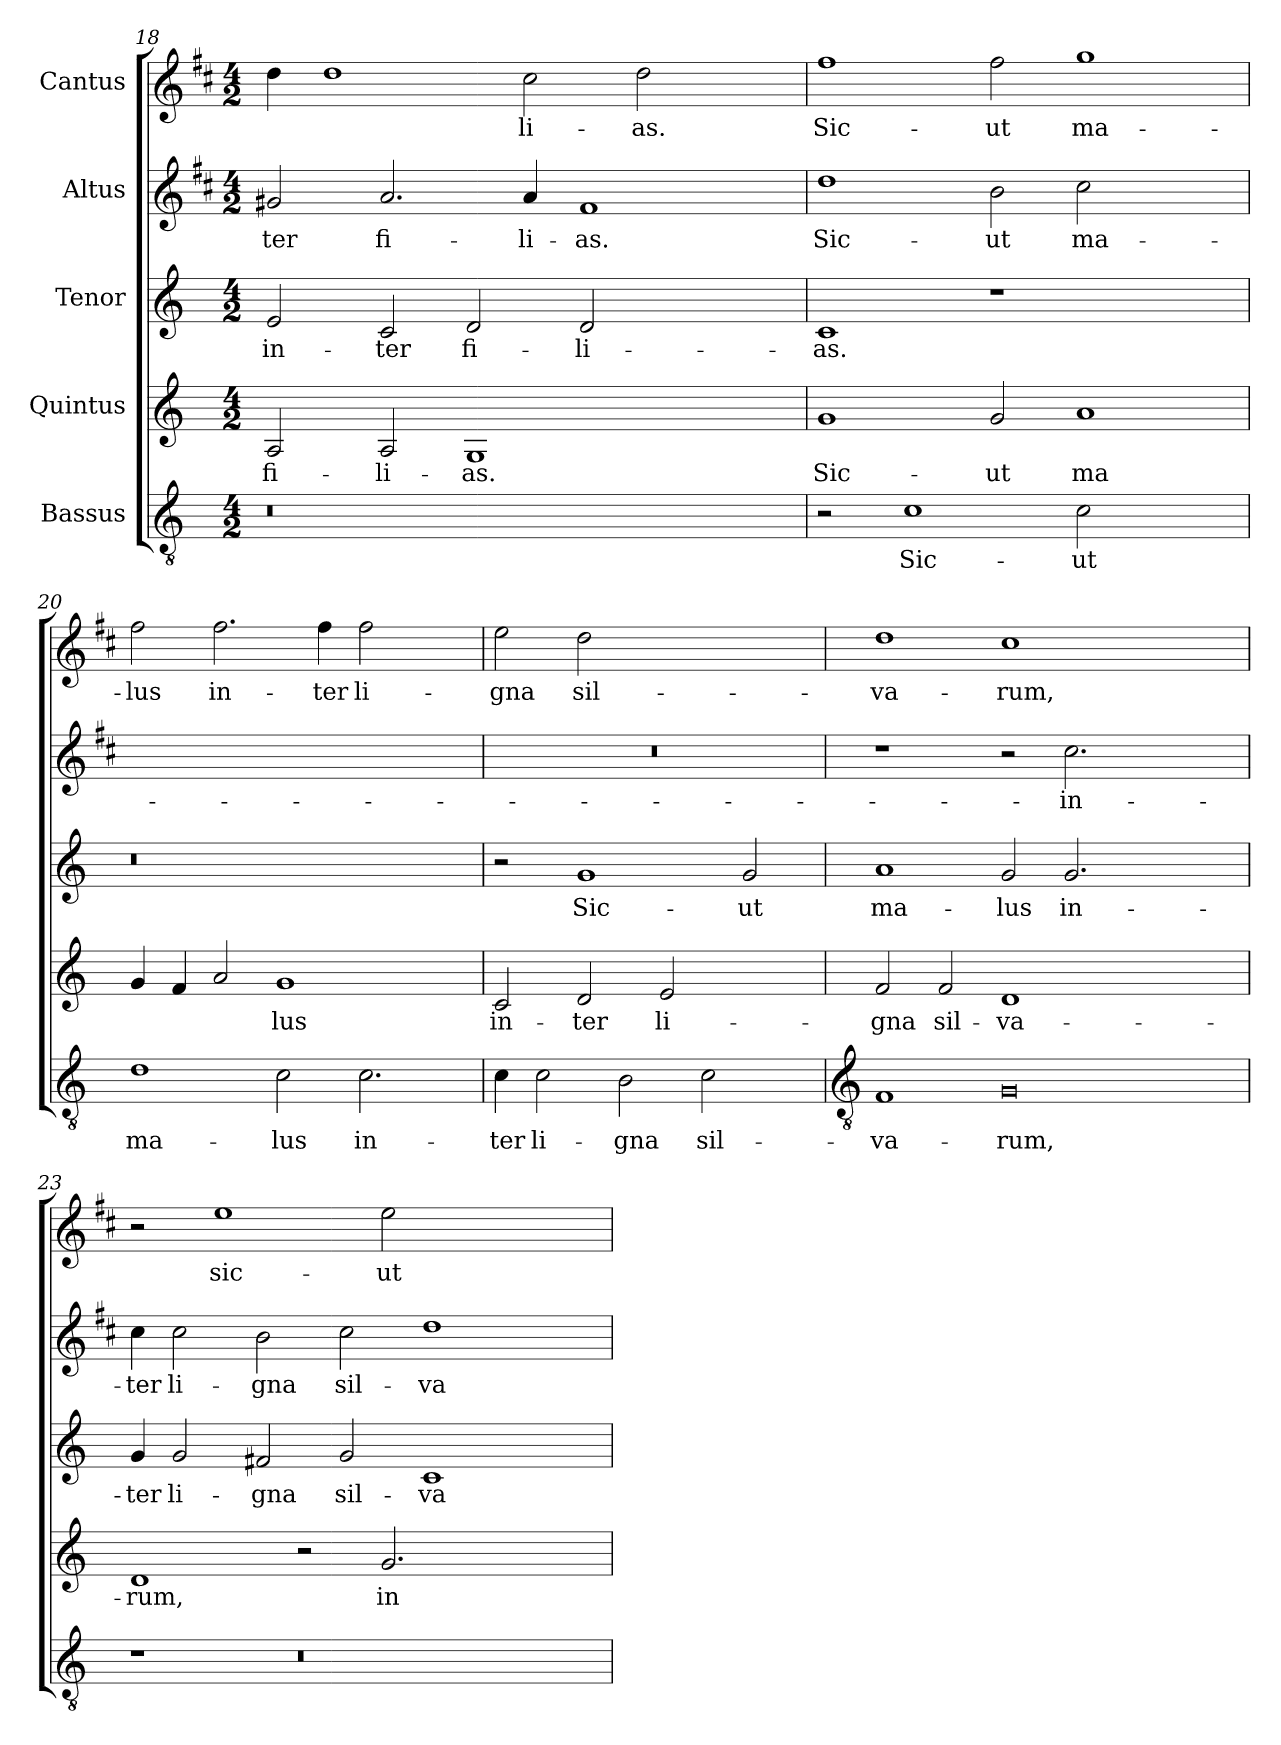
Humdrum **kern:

**kern	**text	**kern	**text	**kern	**text	**kern	**text	**kern	**text
*part5	*part5	*part4	*part4	*part3	*part3	*part2	*part2	*part1	*part1
*staff5	*staff5	*staff4	*staff4	*staff3	*staff3	*staff2	*staff2	*staff1	*staff1
*I"Bassus	*	*I"Quintus	*	*I"Tenor	*	*I"Altus	*	*I"Cantus	*
*clefGv2	*	*clefG2	*	*clefG2	*	*clefG2	*	*clefG2	*
*	*	*	*	*	*	*ITrd1c2	*	*ITrd1c2	*
*k[]	*	*k[]	*	*k[]	*	*k[]	*	*k[]	*
*C:	*	*C:	*	*C:	*	*C:	*	*C:	*
*M4/2	*	*M4/2	*	*M4/2	*	*M4/2	*	*M4/2	*
=18	=18	=18	=18	=18	=18	=18	=18	=18	=18
!	!	!	!LO:LY:b	!	!LO:LY:b	!	!LO:LY:b	!	!
*	*	*	*	*	*	*	*	*^	*
0r	.	2A	fi-	2e	in-	2f#	ter	4cc	0ryy	.
.	.	.	.	.	.	.	.	1cc	.	.
!	!	!	!LO:LY:b	!	!LO:LY:b	!	!LO:LY:b	!	!	!
.	.	2A	-li-	2c	-ter	2.g	fi-	.	.	.
!	!	!	!LO:LY:b	!	!LO:LY:b	!	!	!	!	!
.	.	1G	-as.	2d	fi-	.	.	.	.	.
!	!	!	!	!	!	!	!LO:LY:b	!	!	!LO:LY:b
.	.	.	.	.	.	4g	-li-	2b	.	li-
!	!	!	!	!	!LO:LY:b	!	!LO:LY:b	!	!	!
.	.	.	.	2d	-li-	1e	-as.	.	.	.
!	!	!	!	!	!	!	!	!	!	!LO:LY:b
.	.	.	.	.	.	.	.	2cc	.	-as.
2ryy	.	2ryy	.	2ryy	.	.	.	.	4ryy	.
.	.	.	.	.	.	.	.	4ryy	4ryy	.
=19	=19	=19	=19	=19	=19	=19	=19	=19	=19	=19
!	!	!	!LO:LY:b	!	!LO:LY:b	!	!LO:LY:b	!	!	!LO:LY:b
2r	.	1g	Sic-	1c	-as.	1cc	Sic-	1ee	0ryy	Sic-
!	!LO:LY:b	!	!	!	!	!	!	!	!	!
1c	Sic-	.	.	.	.	.	.	.	.	.
!	!	!	!LO:LY:b	!	!	!	!LO:LY:b	!	!	!LO:LY:b
.	.	2g	-ut	1r	.	2a	-ut	2ee	.	-ut
!	!LO:LY:b	!	!LO:LY:b	!	!	!	!LO:LY:b	!	!	!LO:LY:b
2c	-ut	1a	ma	.	.	2b	ma-	1ff	.	ma-
2ryy	.	.	.	2ryy	.	2ryy	.	.	2ryy	.
=20	=20	=20	=20	=20	=20	=20	=20	=20	=20	=20
!	!LO:LY:b	!	!	!	!	!	!LO:LY:b	!	!	!LO:LY:b
1d	ma-	4g	.	0r	.	[1ccyy	-lus	2ee	1ryy	-lus
.	.	4f	.	.	.	.	.	.	.	.
!	!	!	!	!	!	!	!	!	!	!LO:LY:b
.	.	2a	.	.	.	.	.	2.ee	.	in-
!	!LO:LY:b	!	!LO:LY:b	!	!	!	!	!	!	!
2c	-lus	1g	lus	.	.	2.ccyy_	.	.	2ryy	.
!	!	!	!	!	!	!	!	!	!	!LO:LY:b
.	.	.	.	.	.	.	.	4ee	.	-ter
!	!LO:LY:b	!	!	!	!	!	!	!	!	!LO:LY:b
2.c	in-	.	.	.	.	.	.	2ee	2ryy	li-
.	.	.	.	.	.	4ccyy]	.	.	.	.
.	.	4ryy	.	4ryy	.	4ryy	.	4ryy	4ryy	.
=22	=22	=22	=22	=22	=22	=22	=22	=22	=22	=22
!	!LO:LY:b	!	!LO:LY:b	!	!	!	!	!	!	!LO:LY:b
4c	-ter	2c	in-	2r	.	0r	.	2dd	1ryy	-gna
!	!LO:LY:b	!	!	!	!	!	!	!	!	!
2c	li-	.	.	.	.	.	.	.	.	.
!	!	!	!LO:LY:b	!	!LO:LY:b	!	!	!	!	!LO:LY:b
.	.	2d	-ter	1g	Sic-	.	.	2cc	.	sil-
!	!LO:LY:b	!	!	!	!	!	!	!	!	!
2B	-gna	.	.	.	.	.	.	.	.	.
!	!	!	!LO:LY:b	!	!	!	!	!	!	!
.	.	2e	li-	.	.	.	.	1ryy	1ryy	.
!	!LO:LY:b	!	!	!	!	!	!	!	!	!
2c	sil-	.	.	.	.	.	.	.	.	.
!	!	!	!	!	!LO:LY:b	!	!	!	!	!
.	.	2ryy	.	2g	-ut	.	.	.	.	.
4ryy	.	.	.	.	.	.	.	.	.	.
!!LO:LB:g=z	!!
=23	=23	=23	=23	=23	=23	=23	=23	=23	=23	=23
*clefGv2	*	*	*	*	*	*	*	*	*	*
!	!LO:LY:b	!	!LO:LY:b	!	!LO:LY:b	!	!	!	!	!LO:LY:b
1F	-va-	2f	-gna	1a	ma-	1r	.	1cc	1ryy	-va-
!	!	!	!LO:LY:b	!	!	!	!	!	!	!
.	.	2f	sil-	.	.	.	.	.	.	.
!	!LO:LY:b	!	!LO:LY:b	!	!LO:LY:b	!	!	!	!	!LO:LY:b
0G	-rum,	1d	-va-	2g	-lus	2r	.	1b	2ryy	-rum,
!	!	!	!	!	!LO:LY:b	!	!LO:LY:b	!	!	!
.	.	.	.	2.g	in-	2.b	in-	.	2ryy	.
.	.	1ryy	.	.	.	.	.	1ryy	1ryy	.
.	.	.	.	2.ryy	.	2.ryy	.	.	.	.
=23A	=23A	=23A	=23A	=23A	=23A	=23A	=23A	=23A	=23A	=23A
!	!	!	!LO:LY:b	!	!LO:LY:b	!	!LO:LY:b	!	!	!
1r	.	1d	-rum,	4g	-ter	4b	-ter	2r	1ryy	.
!	!	!	!	!	!LO:LY:b	!	!LO:LY:b	!	!	!
.	.	.	.	2g	li-	2b	li-	.	.	.
!	!	!	!	!	!	!	!	!	!	!LO:LY:b
.	.	.	.	.	.	.	.	1dd	.	sic-
!	!	!	!	!	!LO:LY:b	!	!LO:LY:b	!	!	!
.	.	.	.	2f#X	-gna	2a	-gna	.	.	.
0r	.	2r	.	.	.	.	.	.	0ryy	.
!	!	!	!	!	!LO:LY:b	!	!LO:LY:b	!	!	!
.	.	.	.	2g	sil-	2b	sil-	.	.	.
!	!	!	!LO:LY:b	!	!	!	!	!	!	!LO:LY:b
.	.	2.g	in-	.	.	.	.	2dd	.	-ut
!	!	!	!	!	!LO:LY:b	!	!LO:LY:b	!	!	!
.	.	.	.	1c	-va-	1cc	-va-	.	.	.
.	.	.	.	.	.	.	.	1ryy	.	.
.	.	2.ryy	.	.	.	.	.	.	.	.
.	.	.	.	4ryy	.	4ryy	.	.	.	.
*	*	*	*	*	*	*	*	*v	*v	*
=	=	=	=	=	=	=	=	=	=
*-	*-	*-	*-	*-	*-	*-	*-	*-	*-
